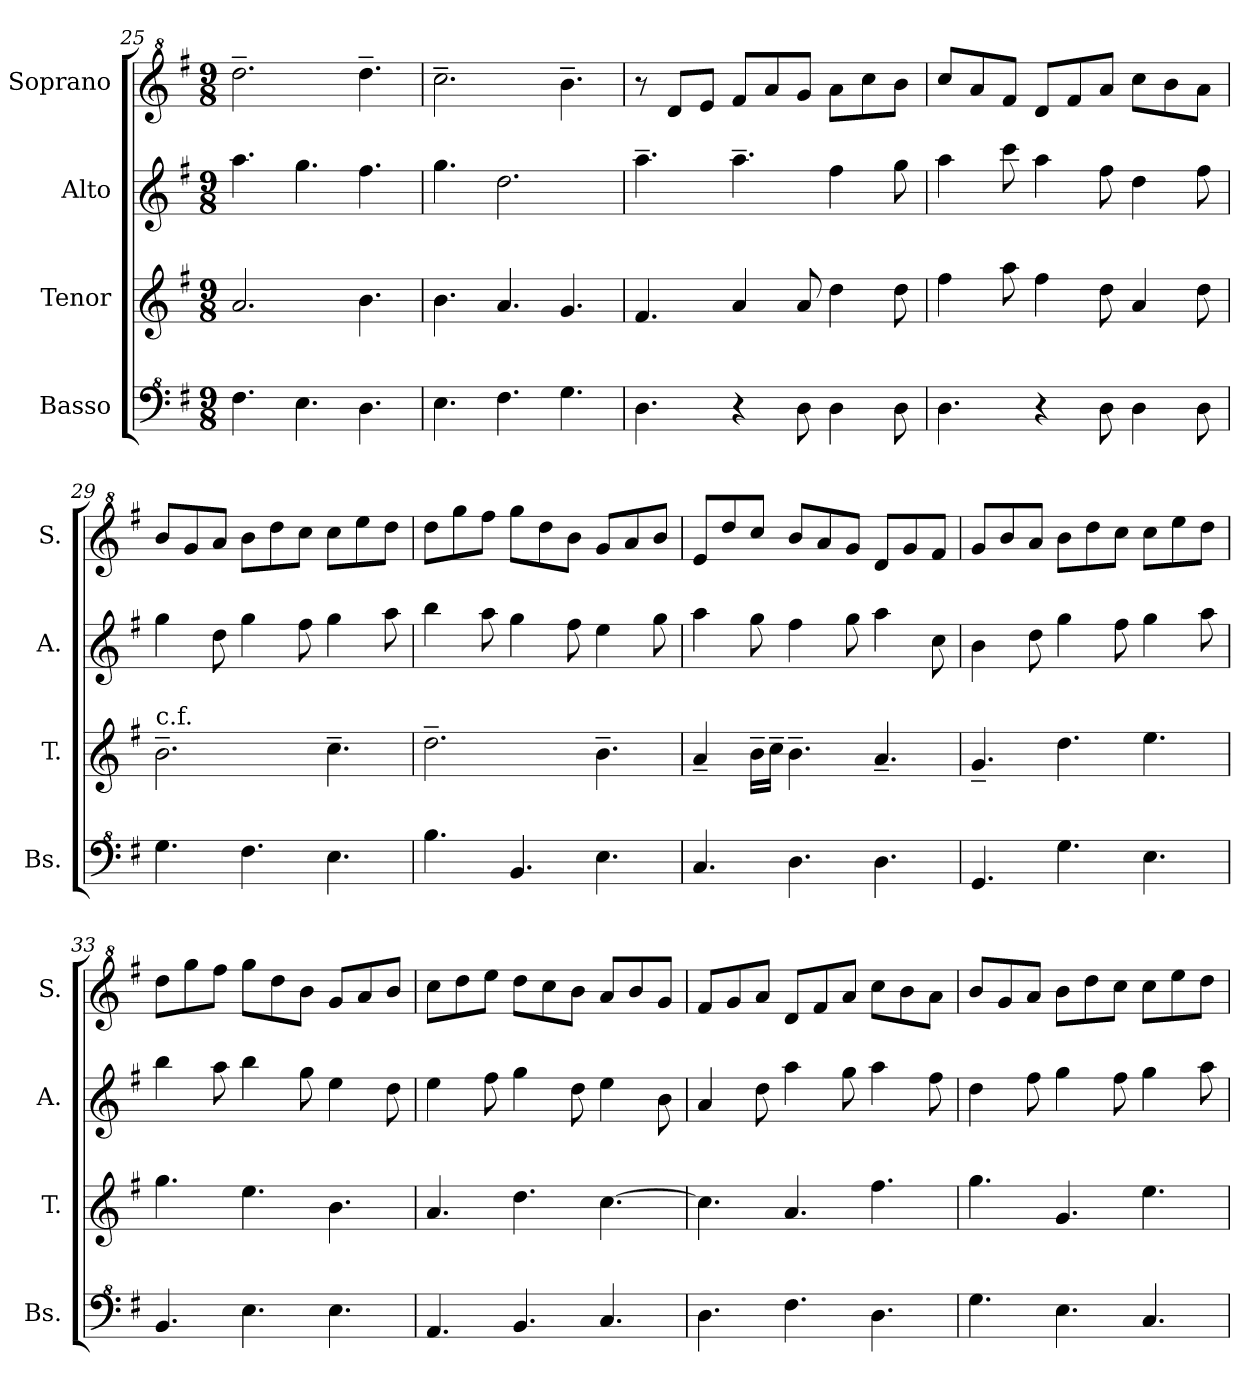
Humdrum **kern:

**kern	**kern	**kern	**kern
*part4	*part3	*part2	*part1
*staff4	*staff3	*staff2	*staff1
*I"Basso	*I"Tenor	*I"Alto	*I"Soprano
*I'Bs.	*I'T.	*I'A.	*I'S.
*clefF^4	*clefG2	*clefG2	*clefG^2
*k[f#]	*k[f#]	*k[f#]	*k[f#]
*M9/8	*M9/8	*M9/8	*M9/8
=25	=25	=25	=25
4.f#\	2.a/	4.aa\	2.ddd~\
4.e\	.	4.gg\	.
4.d\	4.b\	4.ff#\	4.ddd~\
=26	=26	=26	=26
4.e\	4.b\	4.gg\	2.ccc~\
4.f#\	4.a/	2.dd\	.
4.g\	4.g/	.	4.bb~\
=27	=27	=27	=27
4.d\	4.f#/	4.aa~\	8r
.	.	.	8dd/L
.	.	.	8ee/J
4r	4a/	4.aa~\	8ff#/L
.	.	.	8aa/
8d\	8a/	.	8gg/J
4d\	4dd\	4ff#\	8aa\L
.	.	.	8ccc\
8d\	8dd\	8gg\	8bb\J
!!LO:PB:g=z
=28	=28	=28	=28
4.d\	4ff#\	4aa\	8ccc/L
.	.	.	8aa/
.	8aa\	8ccc\	8ff#/J
4r	4ff#\	4aa\	8dd/L
.	.	.	8ff#/
8d\	8dd\	8ff#\	8aa/J
4d\	4a/	4dd\	8ccc\L
.	.	.	8bb\
8d\	8dd\	8ff#\	8aa\J
=29	=29	=29	=29
!	!LO:TX:a:t=c.f.	!	!
4.g\	2.b~\	4gg\	8bb/L
.	.	.	8gg/
.	.	8dd\	8aa/J
4.f#\	.	4gg\	8bb\L
.	.	.	8ddd\
.	.	8ff#\	8ccc\J
4.e\	4.cc~\	4gg\	8ccc\L
.	.	.	8eee\
.	.	8aa\	8ddd\J
=30	=30	=30	=30
4.b\	2.dd~\	4bb\	8ddd\L
.	.	.	8ggg\
.	.	8aa\	8fff#\J
4.B/	.	4gg\	8ggg\L
.	.	.	8ddd\
.	.	8ff#\	8bb\J
4.e\	4.b~\	4ee\	8gg/L
.	.	.	8aa/
.	.	8gg\	8bb/J
=31	=31	=31	=31
4.c/	4a~/	4aa\	8ee/L
.	.	.	8ddd/
.	16b~\LL	8gg\	8ccc/J
.	16cc~\JJ	.	.
4.d\	4.b~\	4ff#\	8bb/L
.	.	.	8aa/
.	.	8gg\	8gg/J
4.d\	4.a~/	4aa\	8dd/L
.	.	.	8gg/
.	.	8cc\	8ff#/J
!!LO:LB:g=z
=32	=32	=32	=32
4.G/	4.g~/	4b\	8gg/L
.	.	.	8bb/
.	.	8dd\	8aa/J
4.g\	4.dd\	4gg\	8bb\L
.	.	.	8ddd\
.	.	8ff#\	8ccc\J
4.e\	4.ee\	4gg\	8ccc\L
.	.	.	8eee\
.	.	8aa\	8ddd\J
=33	=33	=33	=33
4.B/	4.gg\	4bb\	8ddd\L
.	.	.	8ggg\
.	.	8aa\	8fff#\J
4.e\	4.ee\	4bb\	8ggg\L
.	.	.	8ddd\
.	.	8gg\	8bb\J
4.e\	4.b\	4ee\	8gg/L
.	.	.	8aa/
.	.	8dd\	8bb/J
=34	=34	=34	=34
4.A/	4.a/	4ee\	8ccc\L
.	.	.	8ddd\
.	.	8ff#\	8eee\J
4.B/	4.dd\	4gg\	8ddd\L
.	.	.	8ccc\
.	.	8dd\	8bb\J
4.c/	[4.cc\	4ee\	8aa/L
.	.	.	8bb/
.	.	8b\	8gg/J
=35	=35	=35	=35
4.d\	4.cc\]	4a/	8ff#/L
.	.	.	8gg/
.	.	8dd\	8aa/J
4.f#\	4.a/	4aa\	8dd/L
.	.	.	8ff#/
.	.	8gg\	8aa/J
4.d\	4.ff#\	4aa\	8ccc\L
.	.	.	8bb\
.	.	8ff#\	8aa\J
!!LO:LB:g=z
=36	=36	=36	=36
4.g\	4.gg\	4dd\	8bb/L
.	.	.	8gg/
.	.	8ff#\	8aa/J
4.e\	4.g/	4gg\	8bb\L
.	.	.	8ddd\
.	.	8ff#\	8ccc\J
4.c/	4.ee\	4gg\	8ccc\L
.	.	.	8eee\
.	.	8aa\	8ddd\J
=	=	=	=
*-	*-	*-	*-
